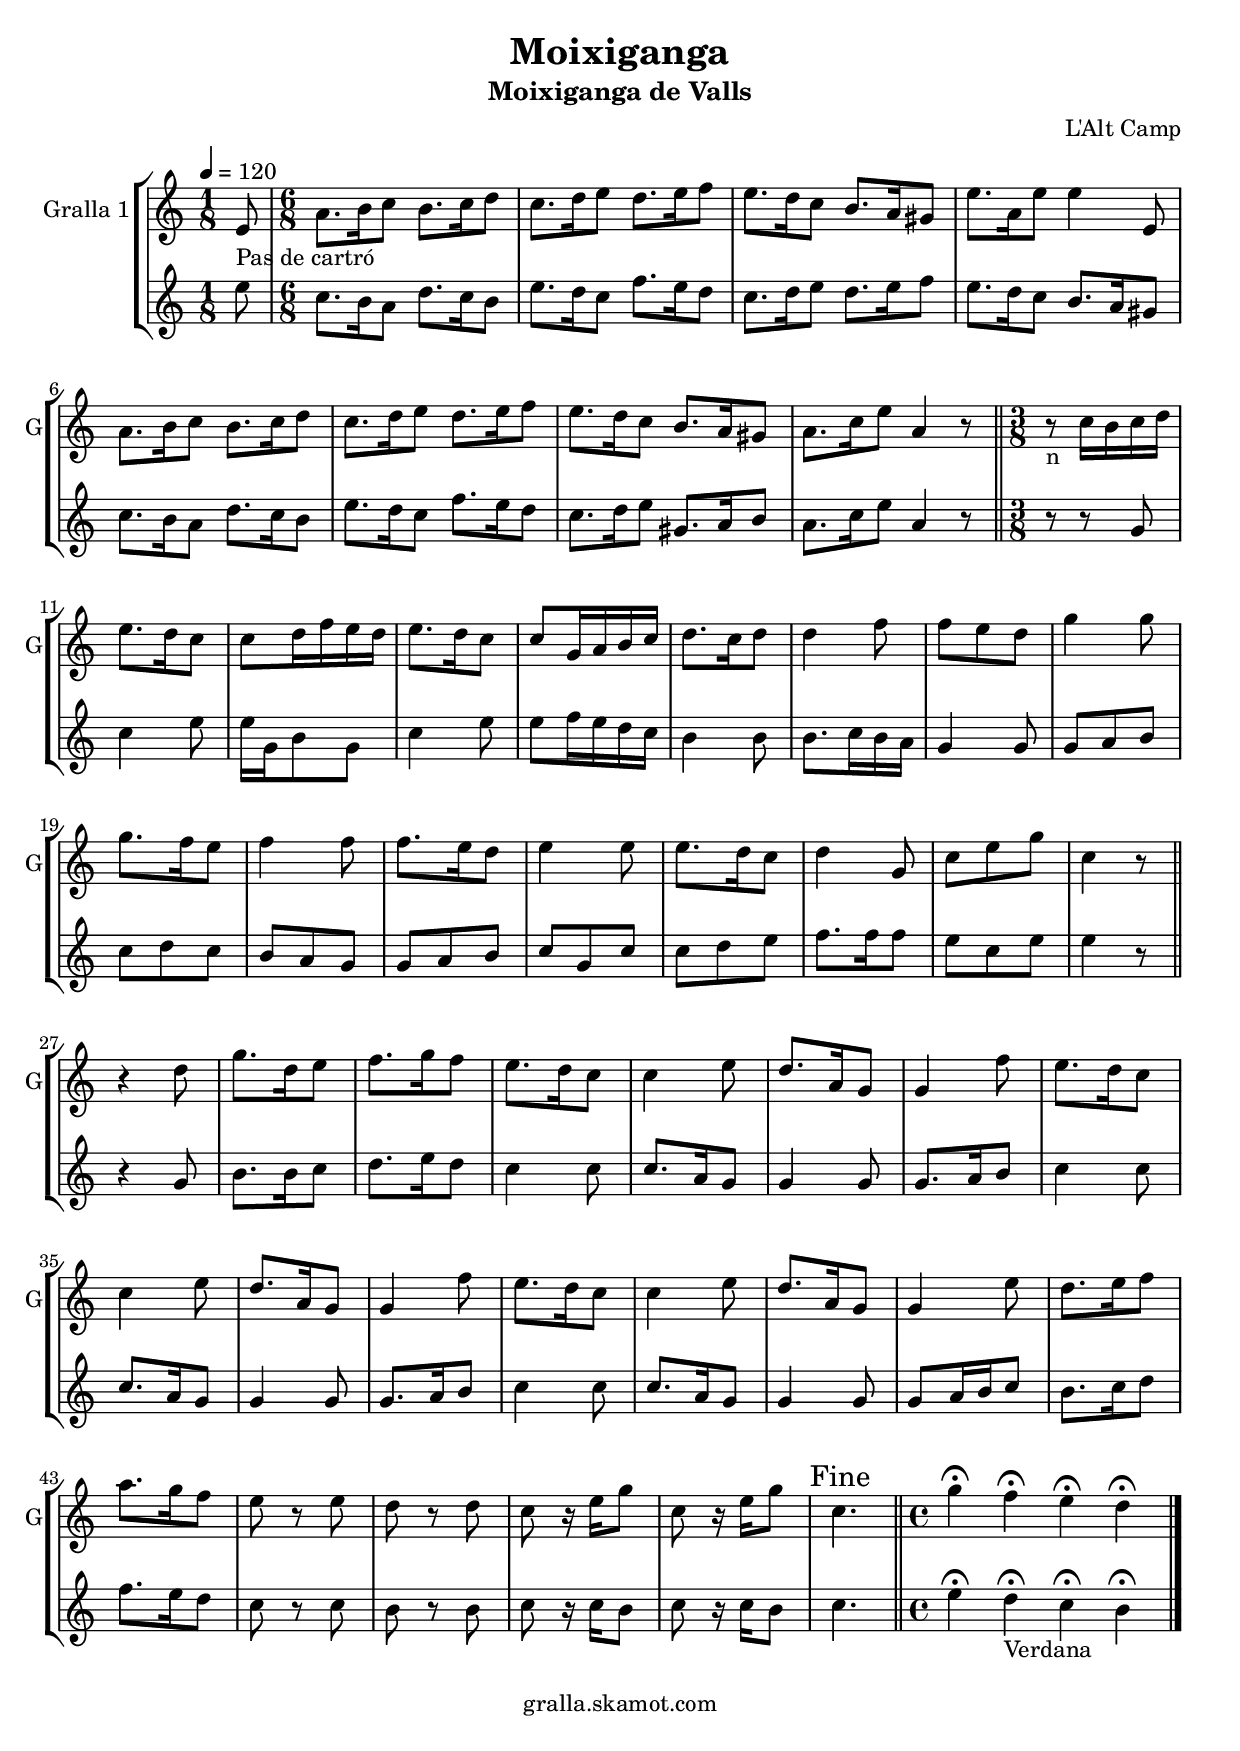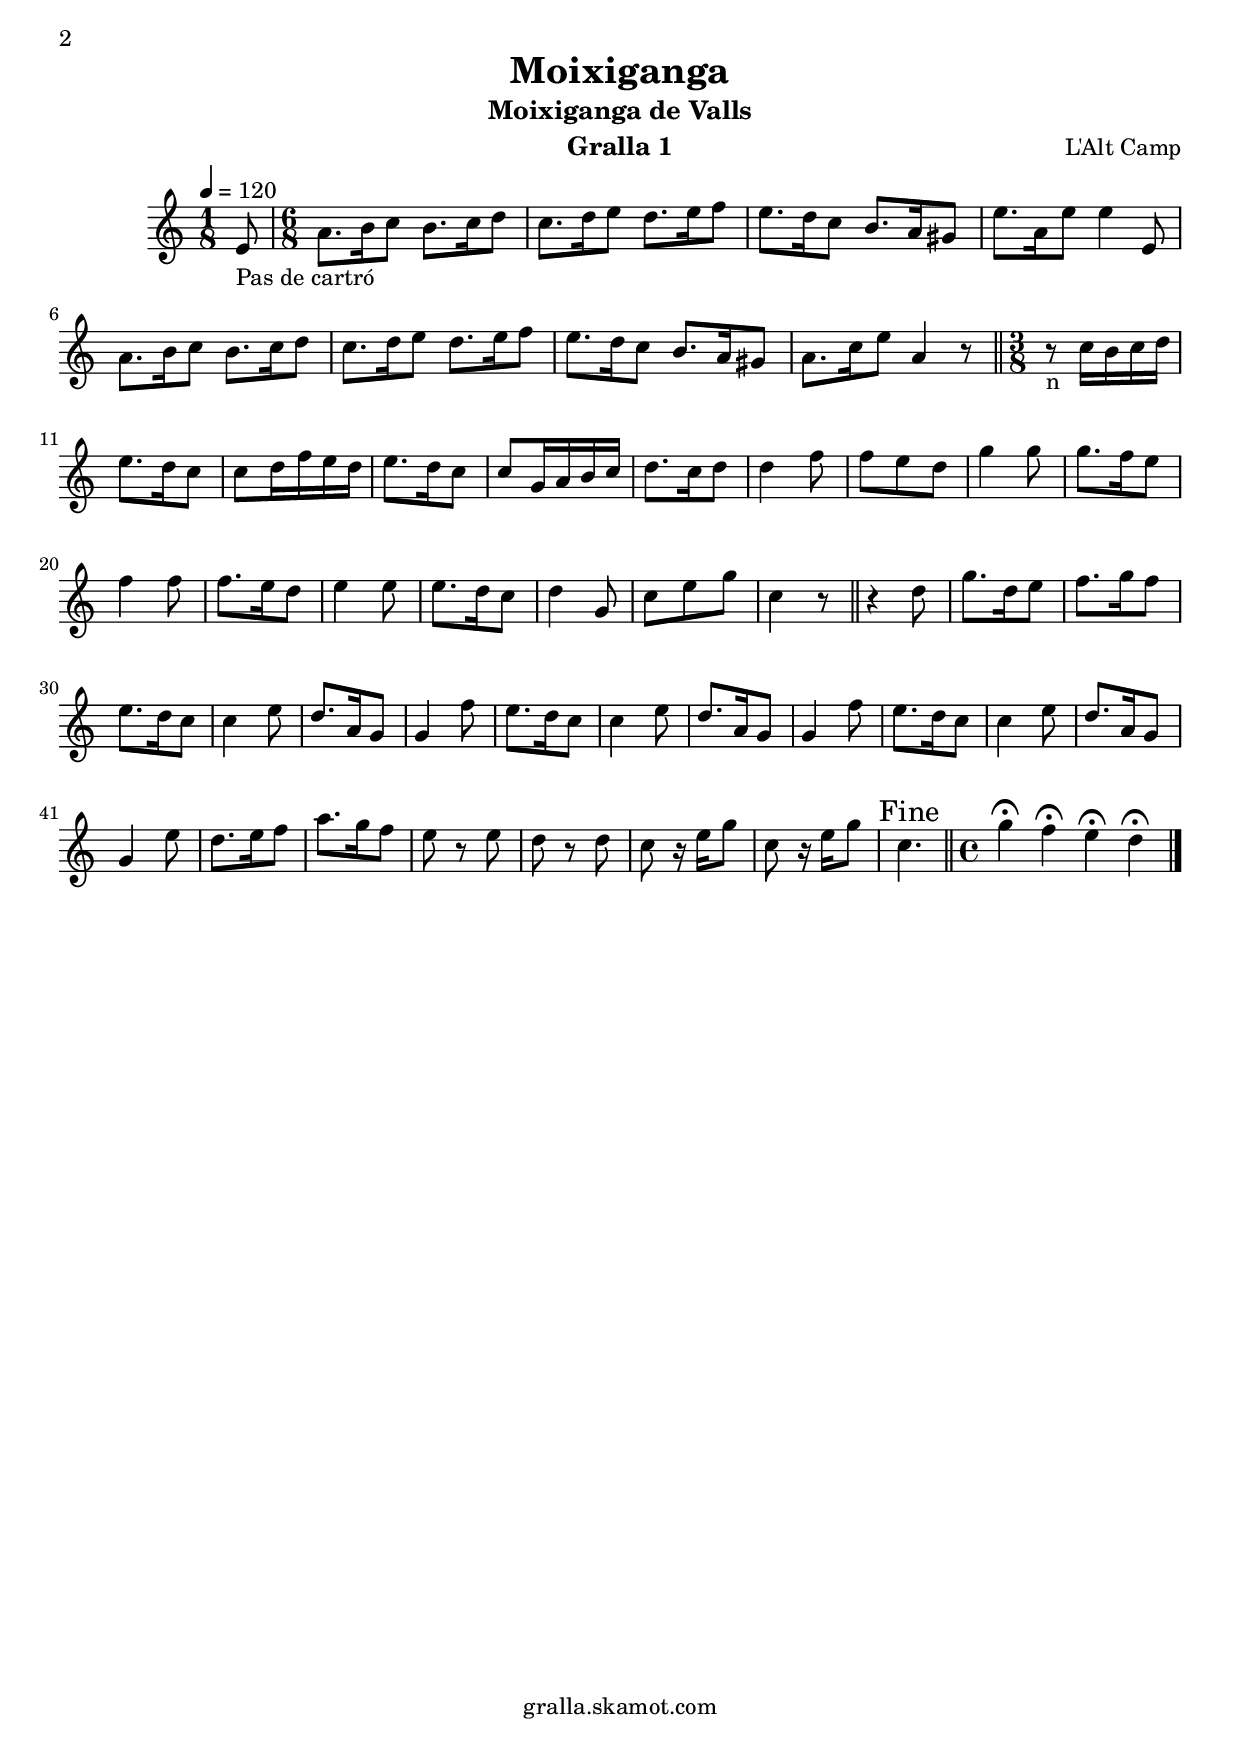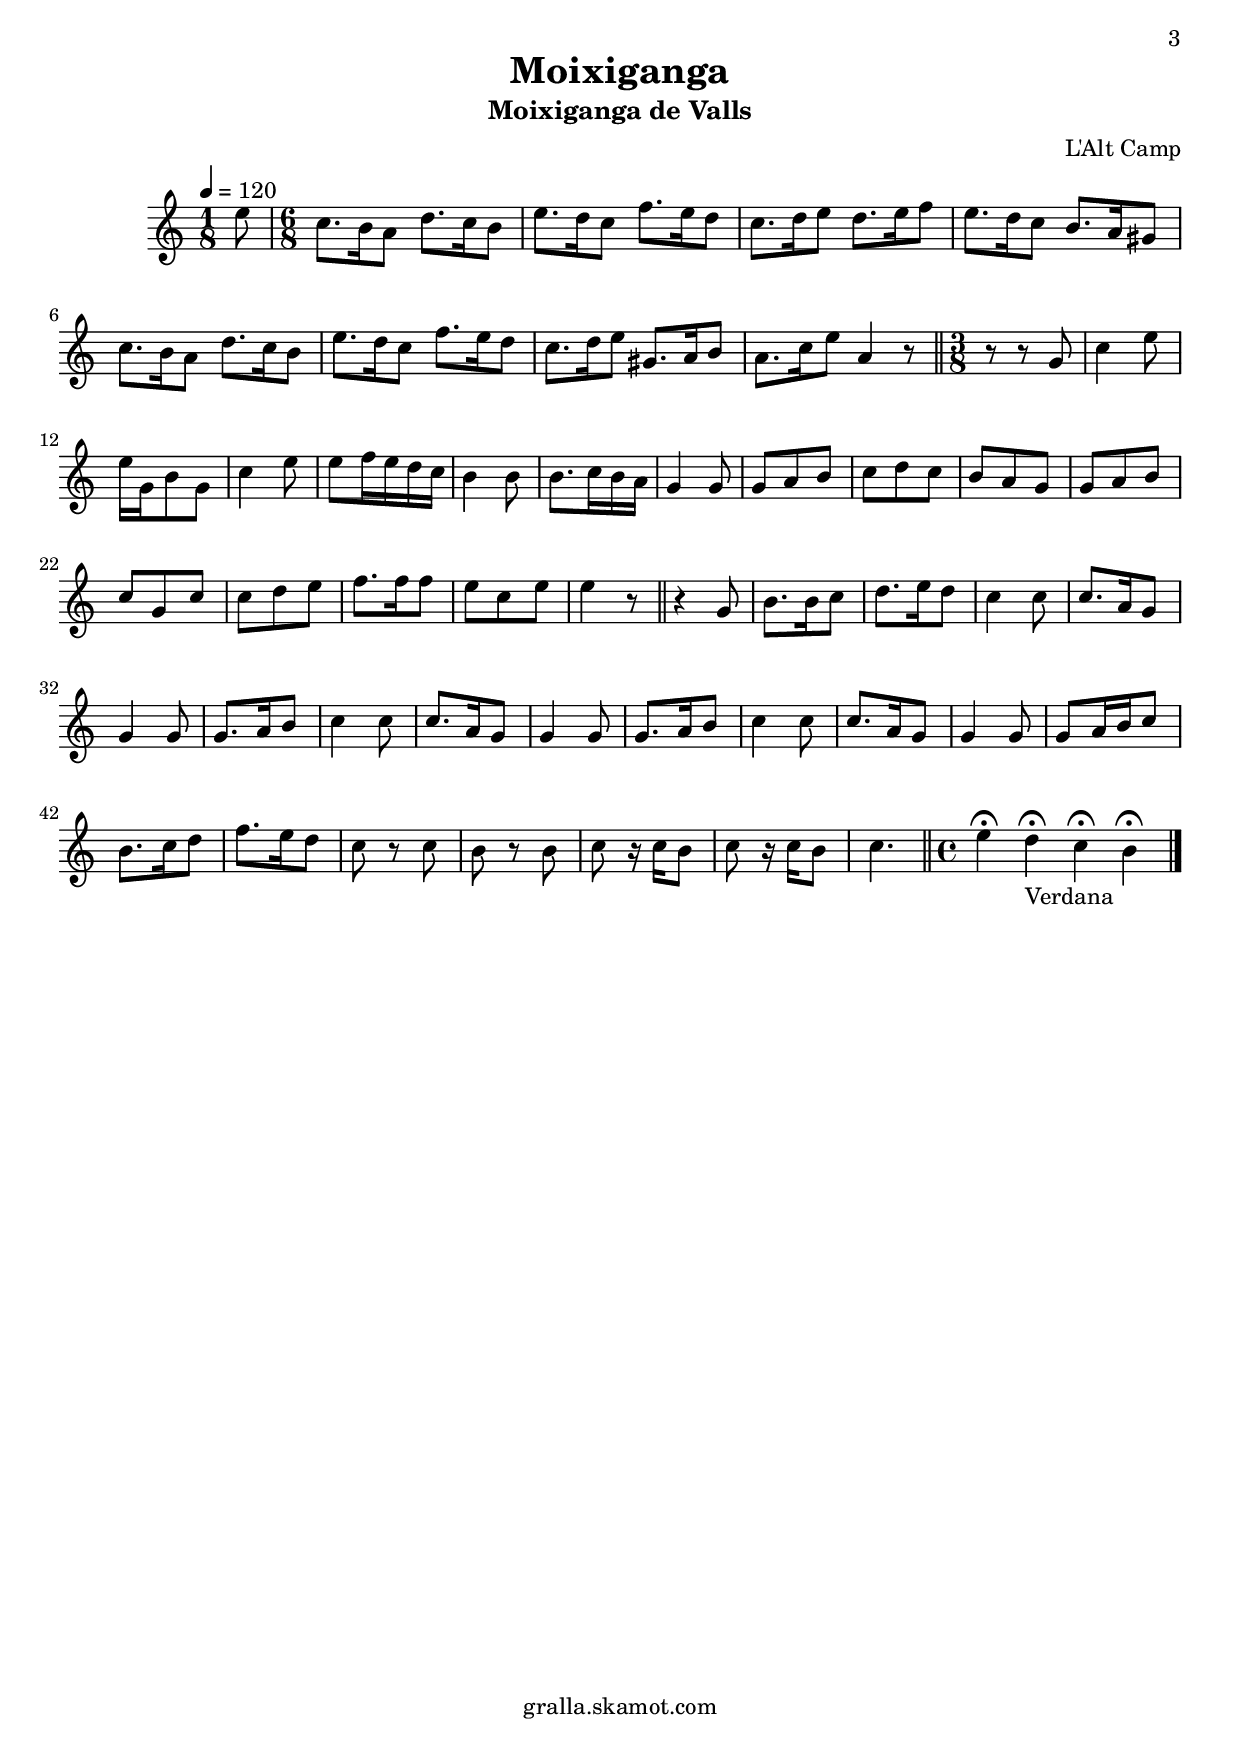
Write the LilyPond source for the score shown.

\version "2.16.2"

\header {
  dedication=""
  title="Moixiganga"
  subtitle="Moixiganga de Valls"
  subsubtitle=""
  poet=""
  meter=""
  piece=""
  composer="L'Alt Camp"
  arranger=""
  opus=""
  instrument=""
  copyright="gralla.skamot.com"
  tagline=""
}

liniaroAa =
\relative e'
{
  \tempo 4=120
  \clef treble
  \key c \major
  \time 1/8
  e8 _"Pas de cartró"  |
  \time 6/8   a8. b16 c8 b8. c16 d8  |
  c8. d16 e8 d8. e16 f8  |
  e8. d16 c8 b8. a16 gis8  |
  %05
  e'8. a,16 e'8 e4 e,8  |
  a8. b16 c8 b8. c16 d8  |
  c8. d16 e8 d8. e16 f8  |
  e8. d16 c8 b8. a16 gis8  |
  a8. c16 e8 a,4 r8  \bar "||"
  %10
  \time 3/8   r8 _"n" c16 b c d  |
  e8. d16 c8  |
  c8 d16 f e d  |
  e8. d16 c8  |
  c8 g16 a b c  |
  %15
  d8. c16 d8  |
  d4 f8  |
  f8 e d  |
  g4 g8  |
  g8. f16 e8  |
  %20
  f4 f8  |
  f8. e16 d8  |
  e4 e8  |
  e8. d16 c8  |
  d4 g,8  |
  %25
  c8 e g  |
  c,4 r8  \bar "||"
  r4  d8  |
  g8. d16 e8  |
  f8. g16 f8  |
  %30
  e8. d16 c8  |
  c4 e8  |
  d8. a16 g8  |
  g4 f'8  |
  e8. d16 c8  |
  %35
  c4 e8  |
  d8. a16 g8  |
  g4 f'8  |
  e8. d16 c8  |
  c4 e8  |
  %40
  d8. a16 g8  |
  g4 e'8  |
  d8. e16 f8  |
  a8. g16 f8  |
  e8 r e  |
  %45
  d8 r d  |
  c8 r16 e g8  |
  c,8 r16 e g8  |
  \mark "Fine" c,4.  \bar "||"
  \time 4/4   g'4\fermata f\fermata e\fermata d\fermata  \bar "|."
}

liniaroAb =
\relative e''
{
  \tempo 4=120
  \clef treble
  \key c \major
  \time 1/8
  e8  |
  \time 6/8   c8. b16 a8 d8. c16 b8  |
  e8. d16 c8 f8. e16 d8  |
  c8. d16 e8 d8. e16 f8  |
  %05
  e8. d16 c8 b8. a16 gis8  |
  c8. b16 a8 d8. c16 b8  |
  e8. d16 c8 f8. e16 d8  |
  c8. d16 e8 gis,8. a16 b8  |
  a8. c16 e8 a,4 r8  \bar "||"
  %10
  \time 3/8   r8 r g  |
  c4 e8  |
  e16 g, b8 g  |
  c4 e8  |
  e8 f16 e d c  |
  %15
  b4 b8  |
  b8. c16 b a  |
  g4 g8  |
  g8 a b  |
  c8 d c  |
  %20
  b8 a g  |
  g8 a b  |
  c8 g c  |
  c8 d e  |
  f8. f16 f8  |
  %25
  e8 c e  |
  e4 r8  \bar "||"
  r4 g,8  |
  b8. b16 c8  |
  d8. e16 d8  |
  %30
  c4 c8  |
  c8. a16 g8  |
  g4 g8  |
  g8. a16 b8  |
  c4 c8  |
  %35
  c8. a16 g8  |
  g4 g8  |
  g8. a16 b8  |
  c4 c8  |
  c8. a16 g8  |
  %40
  g4 g8  |
  g8 a16 b c8  |
  b8. c16 d8  |
  f8. e16 d8  |
  c8 r c  |
  %45
  b8 r b  |
  c8 r16 c b8  |
  c8 r16 c b8  |
  c4.  \bar "||"
  \time 4/4   e4\fermata d\fermata _"Verdana" c\fermata b\fermata  \bar "|."
}

\bookpart {
  \score {
    \new StaffGroup {
      \override Score.RehearsalMark.self-alignment-X = #LEFT
      <<
        \new Staff \with {instrumentName = #"Gralla 1" shortInstrumentName = #"G"} \liniaroAa
        \new Staff \with {instrumentName = #"" shortInstrumentName = #" "} \liniaroAb
      >>
    }
    \layout {}
  }
  \score { \unfoldRepeats
    \new StaffGroup {
      \override Score.RehearsalMark.self-alignment-X = #LEFT
      <<
        \new Staff \with {instrumentName = #"Gralla 1" shortInstrumentName = #"G"} \liniaroAa
        \new Staff \with {instrumentName = #"" shortInstrumentName = #" "} \liniaroAb
      >>
    }
    \midi {
      \set Staff.midiInstrument = "oboe"
      \set DrumStaff.midiInstrument = "drums"
    }
  }
}

\bookpart {
  \header {instrument="Gralla 1"}
  \score {
    \new StaffGroup {
      \override Score.RehearsalMark.self-alignment-X = #LEFT
      <<
        \new Staff \liniaroAa
      >>
    }
    \layout {}
  }
  \score { \unfoldRepeats
    \new StaffGroup {
      \override Score.RehearsalMark.self-alignment-X = #LEFT
      <<
        \new Staff \liniaroAa
      >>
    }
    \midi {
      \set Staff.midiInstrument = "oboe"
      \set DrumStaff.midiInstrument = "drums"
    }
  }
}

\bookpart {
  \header {instrument=""}
  \score {
    \new StaffGroup {
      \override Score.RehearsalMark.self-alignment-X = #LEFT
      <<
        \new Staff \liniaroAb
      >>
    }
    \layout {}
  }
  \score { \unfoldRepeats
    \new StaffGroup {
      \override Score.RehearsalMark.self-alignment-X = #LEFT
      <<
        \new Staff \liniaroAb
      >>
    }
    \midi {
      \set Staff.midiInstrument = "oboe"
      \set DrumStaff.midiInstrument = "drums"
    }
  }
}

